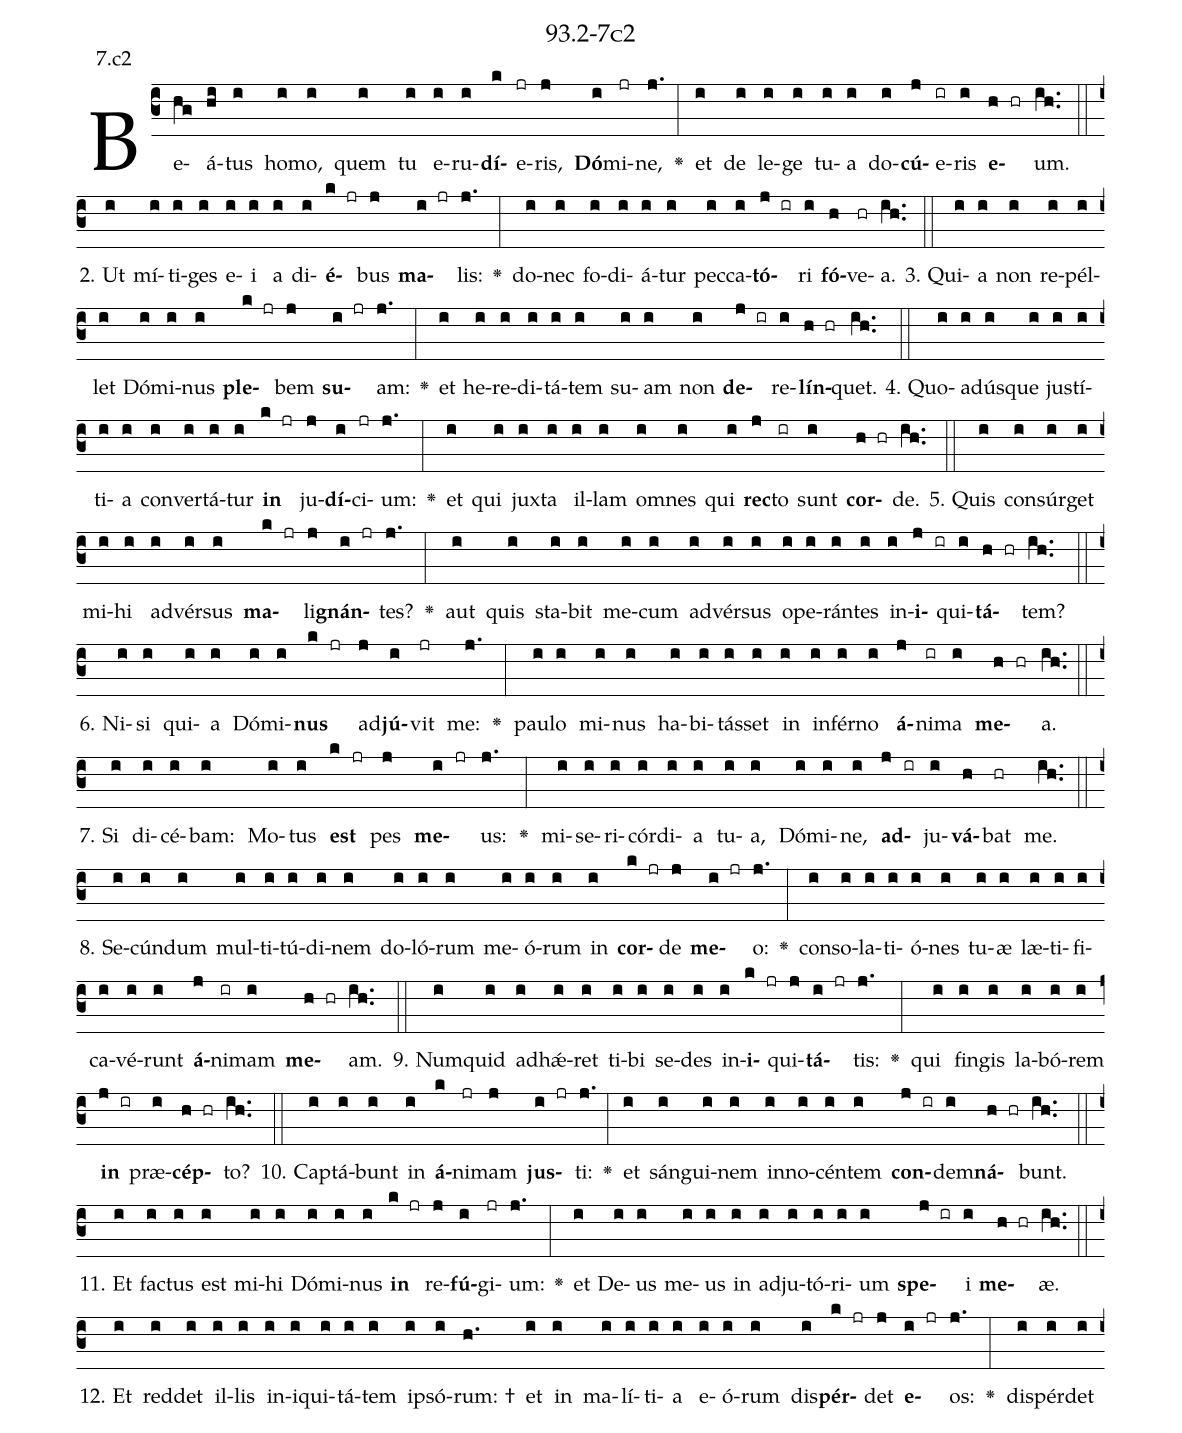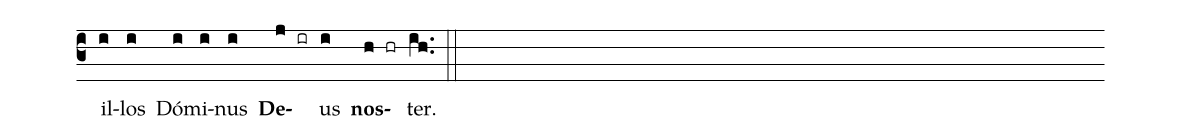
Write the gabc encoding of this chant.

name: 93.2-7c2;
annotation: 7.c2;
%%
(c3)Be(hg)á(hi)tus(i) ho(i)mo,(i) quem(i) tu(i) e(i)ru(i)<b>dí</b>(k)e(jr)ris,(j) <b>Dó</b>(i)mi(jr)ne,(j.) <v>\greheightstar</v>(:) et(i) de(i) le(i)ge(i) tu(i)a(i) do(i)<b>cú</b>(j)e(ir)ris(i) <b>e</b>(h hr)um.(ih..) (::)
2. Ut(i) mí(i)ti(i)ges(i) e(i)i(i) a(i) di(i)<b>é</b>(k jr)bus(j) <b>ma</b>(i jr)lis:(j.) <v>\greheightstar</v>(:) do(i)nec(i) fo(i)di(i)á(i)tur(i) pec(i)ca(i)<b>tó</b>(j ir)ri(i) <b>fó</b>(h)ve(hr)a.(ih..) (::)
3. Qui(i)a(i) non(i) re(i)pél(i)let(i) Dó(i)mi(i)nus(i) <b>ple</b>(k jr)bem(j) <b>su</b>(i jr)am:(j.) <v>\greheightstar</v>(:) et(i) he(i)re(i)di(i)tá(i)tem(i) su(i)am(i) non(i) <b>de</b>(j ir)re(i)<b>lín</b>(h hr)quet.(ih..) (::)
4. Quo(i)ad(i)ús(i)que(i) jus(i)tí(i)ti(i)a(i) con(i)ver(i)tá(i)tur(i) <b>in</b>(k jr) ju(j)<b>dí</b>(i)ci(jr)um:(j.) <v>\greheightstar</v>(:) et(i) qui(i) jux(i)ta(i) il(i)lam(i) om(i)nes(i) qui(i) <b>rec</b>(j)to(ir) sunt(i) <b>cor</b>(h hr)de.(ih..) (::)
5. Quis(i) con(i)súr(i)get(i) mi(i)hi(i) ad(i)vér(i)sus(i) <b>ma</b>(k jr)li(j)<b>gnán</b>(i jr)tes?(j.) <v>\greheightstar</v>(:) aut(i) quis(i) sta(i)bit(i) me(i)cum(i) ad(i)vér(i)sus(i) o(i)pe(i)rán(i)tes(i) in(i)<b>i</b>(j ir)qui(i)<b>tá</b>(h hr)tem?(ih..) (::)
6. Ni(i)si(i) qui(i)a(i) Dó(i)mi(i)<b>nus</b>(k jr) ad(j)<b>jú</b>(i)vit(jr) me:(j.) <v>\greheightstar</v>(:) pau(i)lo(i) mi(i)nus(i) ha(i)bi(i)tás(i)set(i) in(i) in(i)fér(i)no(i) <b>á</b>(j)ni(ir)ma(i) <b>me</b>(h hr)a.(ih..) (::)
7. Si(i) di(i)cé(i)bam:(i) Mo(i)tus(i) <b>est</b>(k jr) pes(j) <b>me</b>(i jr)us:(j.) <v>\greheightstar</v>(:) mi(i)se(i)ri(i)cór(i)di(i)a(i) tu(i)a,(i) Dó(i)mi(i)ne,(i) <b>ad</b>(j ir)ju(i)<b>vá</b>(h)bat(hr) me.(ih..) (::)
8. Se(i)cún(i)dum(i) mul(i)ti(i)tú(i)di(i)nem(i) do(i)ló(i)rum(i) me(i)ó(i)rum(i) in(i) <b>cor</b>(k jr)de(j) <b>me</b>(i jr)o:(j.) <v>\greheightstar</v>(:) con(i)so(i)la(i)ti(i)ó(i)nes(i) tu(i)æ(i) læ(i)ti(i)fi(i)ca(i)vé(i)runt(i) <b>á</b>(j)ni(ir)mam(i) <b>me</b>(h hr)am.(ih..) (::)
9. Num(i)quid(i) ad(i)hǽ(i)ret(i) ti(i)bi(i) se(i)des(i) in(i)<b>i</b>(k jr)qui(j)<b>tá</b>(i jr)tis:(j.) <v>\greheightstar</v>(:) qui(i) fin(i)gis(i) la(i)bó(i)rem(i) <b>in</b>(j ir) præ(i)<b>cép</b>(h hr)to?(ih..) (::)
10. Cap(i)tá(i)bunt(i) in(i) <b>á</b>(k)ni(jr)mam(j) <b>jus</b>(i jr)ti:(j.) <v>\greheightstar</v>(:) et(i) sán(i)gui(i)nem(i) in(i)no(i)cén(i)tem(i) <b>con</b>(j ir)dem(i)<b>ná</b>(h hr)bunt.(ih..) (::)
11. Et(i) fac(i)tus(i) est(i) mi(i)hi(i) Dó(i)mi(i)nus(i) <b>in</b>(k jr) re(j)<b>fú</b>(i)gi(jr)um:(j.) <v>\greheightstar</v>(:) et(i) De(i)us(i) me(i)us(i) in(i) ad(i)ju(i)tó(i)ri(i)um(i) <b>spe</b>(j ir)i(i) <b>me</b>(h hr)æ.(ih..) (::)
12. Et(i) red(i)det(i) il(i)lis(i) in(i)i(i)qui(i)tá(i)tem(i) ip(i)só(i)rum: †(h.) et(i) in(i) ma(i)lí(i)ti(i)a(i) e(i)ó(i)rum(i) dis(i)<b>pér</b>(k jr)det(j) <b>e</b>(i jr)os:(j.) <v>\greheightstar</v>(:) dis(i)pér(i)det(i) il(i)los(i) Dó(i)mi(i)nus(i) <b>De</b>(j ir)us(i) <b>nos</b>(h hr)ter.(ih..) (::)
